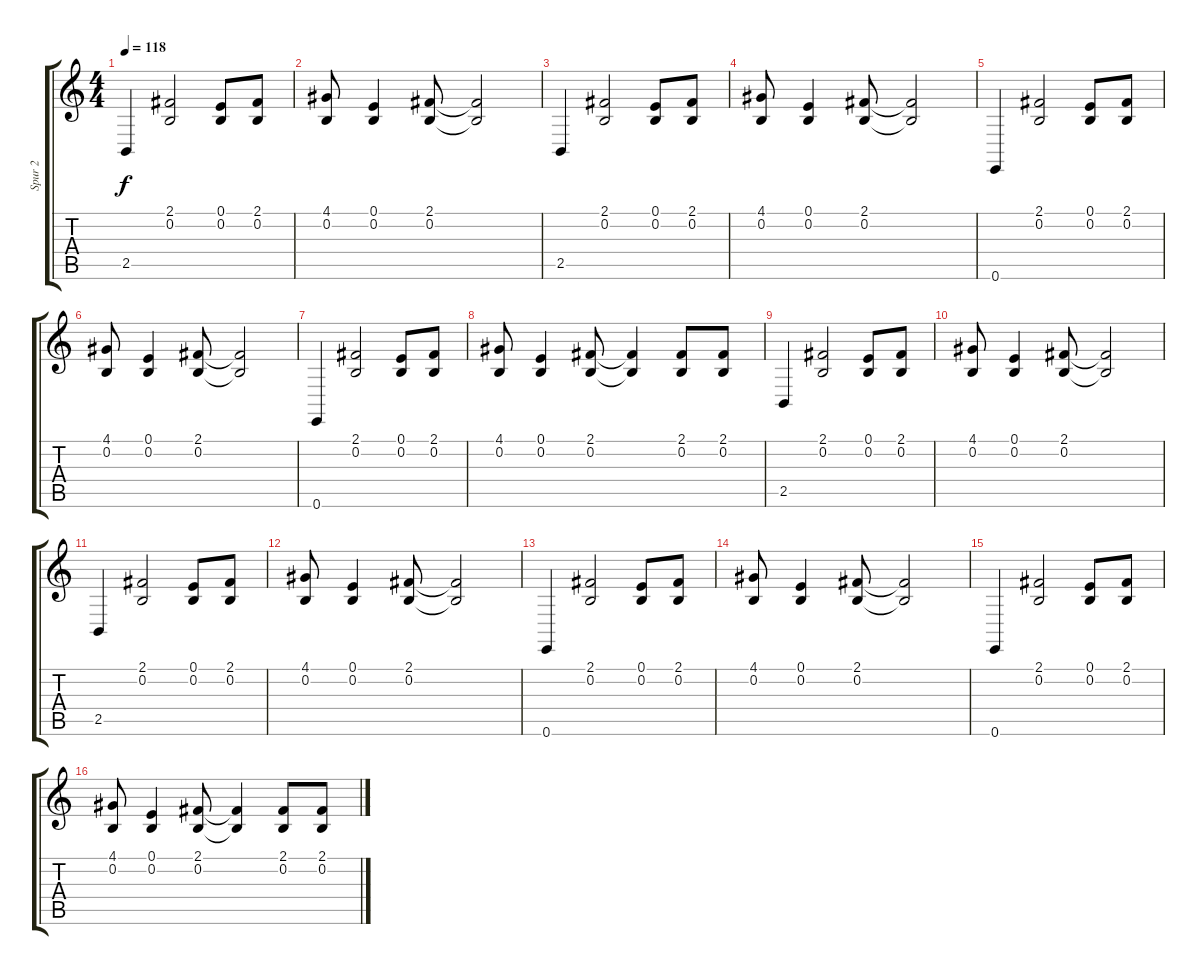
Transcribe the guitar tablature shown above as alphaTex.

\track ("Spur 2" "Spur 2") {instrument stringensemble1}
\staff {score tabs}
\tuning (E4 B3 G3 D3 A2 E2) {hide}
\ts (4 4)
\tempo 118
\clef g2
\ks c
2.5.4{dy f} (2.1 0.2).2 (0.1 0.2).8 (2.1 0.2).8 |
(4.1 0.2).8 (0.1 0.2).4 (2.1 0.2).8 (2.1{t} 0.2{t}).2 |
2.5.4 (2.1 0.2).2 (0.1 0.2).8 (2.1 0.2).8 |
(4.1 0.2).8 (0.1 0.2).4 (2.1 0.2).8 (2.1{t} 0.2{t}).2 |
0.6.4 (2.1 0.2).2 (0.1 0.2).8 (2.1 0.2).8 |
(4.1 0.2).8 (0.1 0.2).4 (2.1 0.2).8 (2.1{t} 0.2{t}).2 |
0.6.4 (2.1 0.2).2 (0.1 0.2).8 (2.1 0.2).8 |
(4.1 0.2).8 (0.1 0.2).4 (2.1 0.2).8 (2.1{t} 0.2{t}).4 (2.1 0.2).8 (2.1 0.2).8 |
2.5.4 (2.1 0.2).2 (0.1 0.2).8 (2.1 0.2).8 |
(4.1 0.2).8 (0.1 0.2).4 (2.1 0.2).8 (2.1{t} 0.2{t}).2 |
2.5.4 (2.1 0.2).2 (0.1 0.2).8 (2.1 0.2).8 |
(4.1 0.2).8 (0.1 0.2).4 (2.1 0.2).8 (2.1{t} 0.2{t}).2 |
0.6.4 (2.1 0.2).2 (0.1 0.2).8 (2.1 0.2).8 |
(4.1 0.2).8 (0.1 0.2).4 (2.1 0.2).8 (2.1{t} 0.2{t}).2 |
0.6.4 (2.1 0.2).2 (0.1 0.2).8 (2.1 0.2).8 |
(4.1 0.2).8 (0.1 0.2).4 (2.1 0.2).8 (2.1{t} 0.2{t}).4 (2.1 0.2).8 (2.1 0.2).8
